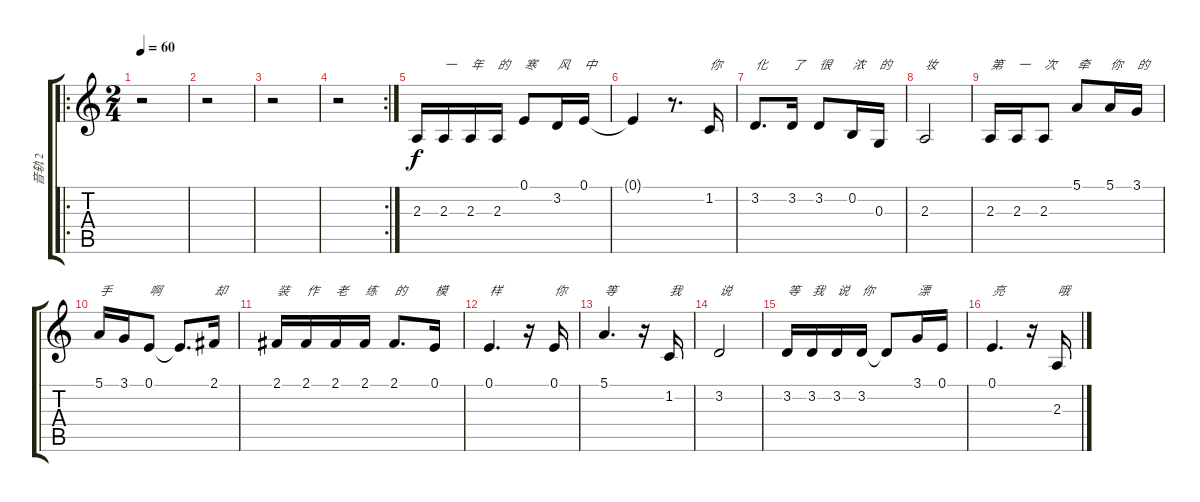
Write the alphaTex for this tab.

\track ("音轨 2" "音轨 2") {instrument bassoon}
\staff {score tabs}
\tuning (E4 B3 G3 D3 A2 E2) {hide}
\ro
\ts (2 4)
\tempo 60
\clef g2
\ks c
r.2{dy f instrument bassoon} |
r.2 |
r.2 |
\rc 2
r.2 |
2.3.16{txt " "} 2.3.16{txt "一"} 2.3.16{txt "年"} 2.3.16{txt "的"} 0.1.8{txt "寒"} 3.2.16{txt "风"} 0.1.16{txt "中"} |
0.1{t}.4 r.8{d} 1.2.16{txt "你"} |
3.2.8{d txt "化"} 3.2.16{txt "了"} 3.2.8{txt "很"} 0.2.16{txt "浓"} 0.3.16{txt "的"} |
2.3.2{txt "妆"} |
2.3.16{txt "第"} 2.3.16{txt "一"} 2.3.8{txt "次"} 5.1.8{txt "牵"} 5.1.16{txt "你"} 3.1.16{txt "的"} |
5.1.16{txt "手"} 3.1.16 0.1.8{txt "啊"} 0.1{t}.8{d} 2.1.16{txt "却"} |
2.1.16{txt "装"} 2.1.16{txt "作"} 2.1.16{txt "老"} 2.1.16{txt "练"} 2.1.8{d txt "的"} 0.1.16{txt "模"} |
0.1.4{d txt "样"} r.16 0.1.16{txt "你"} |
5.1.4{d txt "等"} r.16 1.2.16{txt "我"} |
3.2.2{txt "说"} |
3.2.16{txt "等"} 3.2.16{txt "我"} 3.2.16{txt "说"} 3.2.16{txt "你"} 3.2{t}.8 3.1.16{txt "漂"} 0.1.16 |
0.1.4{d txt "亮"} r.16 2.3.16{txt "哦"}
